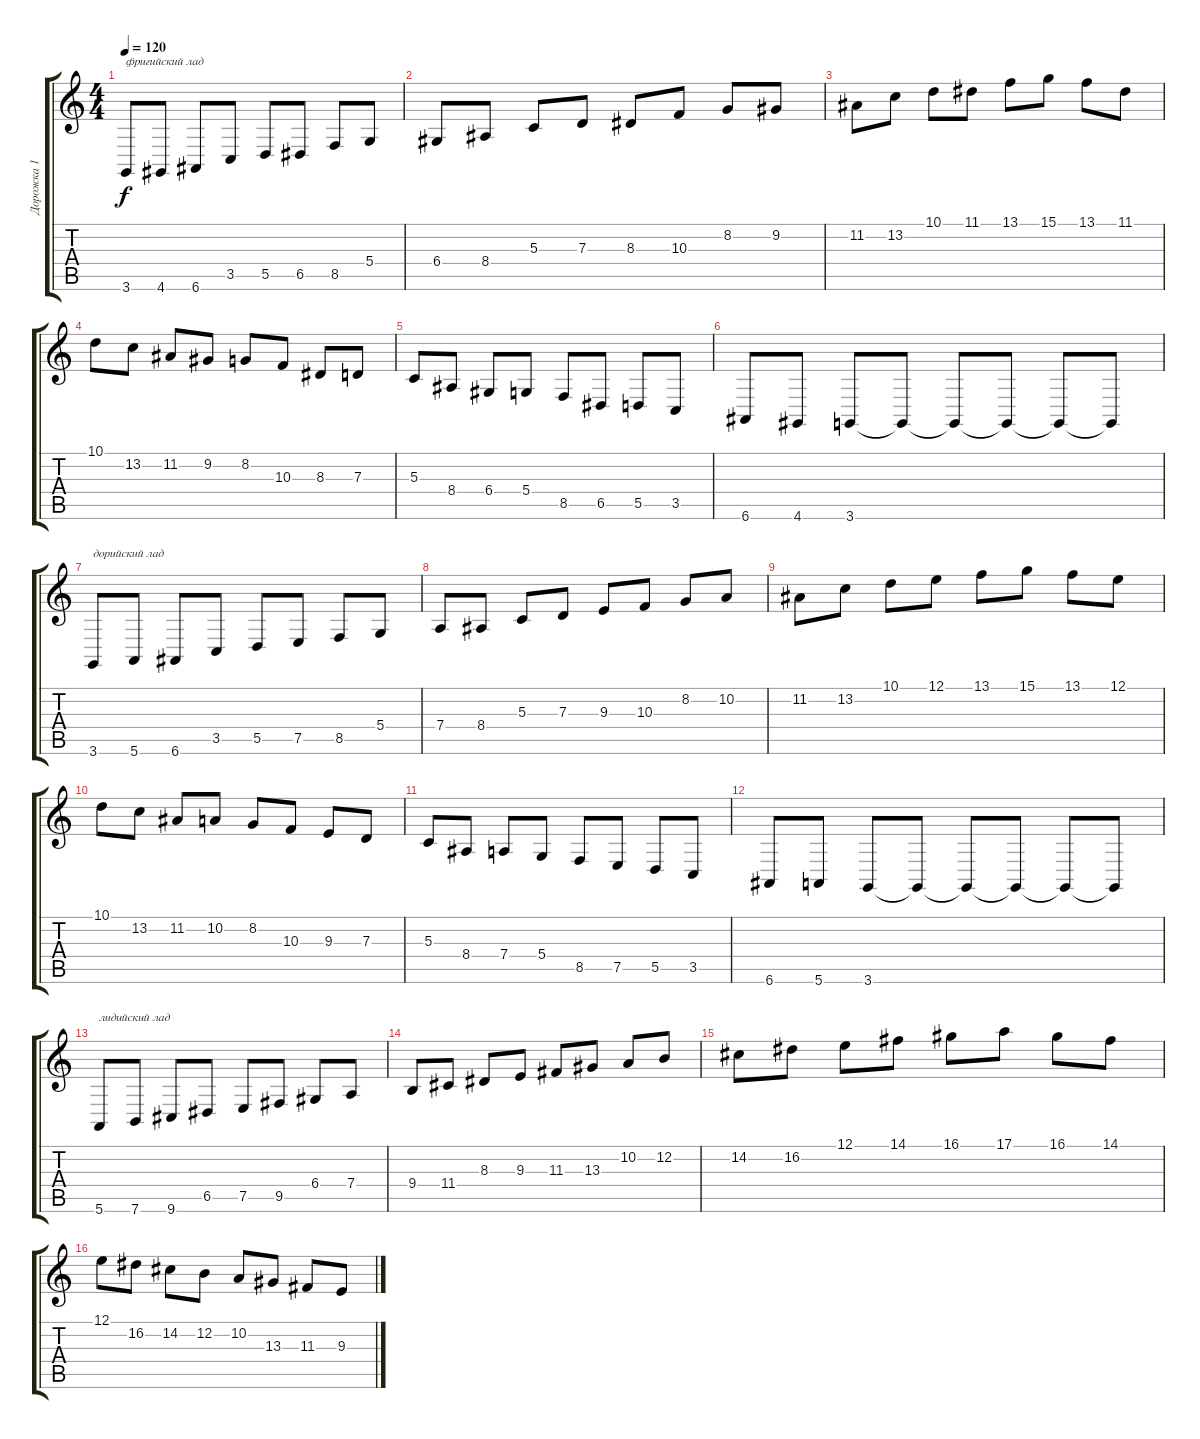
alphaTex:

\track ("Дорожка 1" "Дорожка 1") {instrument acousticgrandpiano}
\staff {score tabs}
\tuning (E4 B3 G3 D3 A2 E2) {hide}
\ts (4 4)
\tempo 120
\clef g2
\ks c
3.6.8{txt "фригийский лад" dy f instrument acousticgrandpiano} 4.6.8 6.6.8 3.5.8 5.5.8 6.5.8 8.5.8 5.4.8 |
6.4.8 8.4.8 5.3.8 7.3.8 8.3.8 10.3.8 8.2.8 9.2.8 |
11.2.8 13.2.8 10.1.8 11.1.8 13.1.8 15.1.8 13.1.8 11.1.8 |
10.1.8 13.2.8 11.2.8 9.2.8 8.2.8 10.3.8 8.3.8 7.3.8 |
5.3.8 8.4.8 6.4.8 5.4.8 8.5.8 6.5.8 5.5.8 3.5.8 |
6.6.8 4.6.8 3.6.8 3.6{t}.8 3.6{t}.8 3.6{t}.8 3.6{t}.8 3.6{t}.8 |
3.6.8{txt "дорийский лад"} 5.6.8 6.6.8 3.5.8 5.5.8 7.5.8 8.5.8 5.4.8 |
7.4.8 8.4.8 5.3.8 7.3.8 9.3.8 10.3.8 8.2.8 10.2.8 |
11.2.8 13.2.8 10.1.8 12.1.8 13.1.8 15.1.8 13.1.8 12.1.8 |
10.1.8 13.2.8 11.2.8 10.2.8 8.2.8 10.3.8 9.3.8 7.3.8 |
5.3.8 8.4.8 7.4.8 5.4.8 8.5.8 7.5.8 5.5.8 3.5.8 |
6.6.8 5.6.8 3.6.8 3.6{t}.8 3.6{t}.8 3.6{t}.8 3.6{t}.8 3.6{t}.8 |
5.6.8{txt "лидийский лад"} 7.6.8 9.6.8 6.5.8 7.5.8 9.5.8 6.4.8 7.4.8 |
9.4.8 11.4.8 8.3.8 9.3.8 11.3.8 13.3.8 10.2.8 12.2.8 |
14.2.8 16.2.8 12.1.8 14.1.8 16.1.8 17.1.8 16.1.8 14.1.8 |
12.1.8 16.2.8 14.2.8 12.2.8 10.2.8 13.3.8 11.3.8 9.3.8
